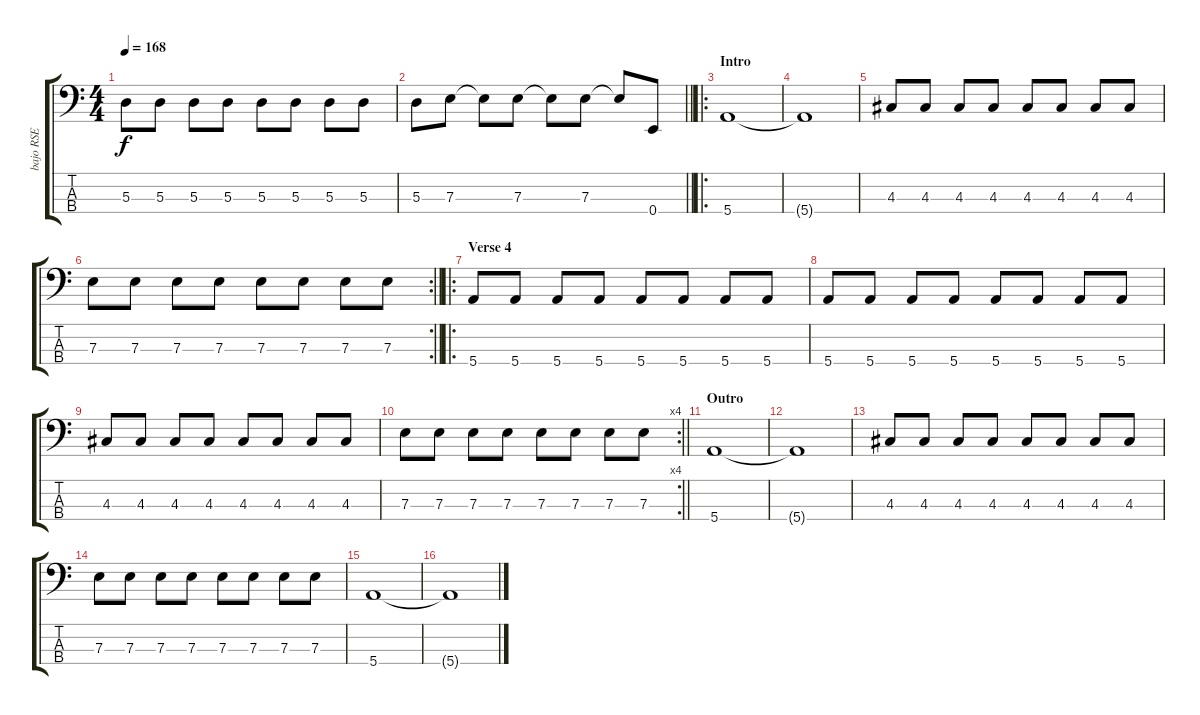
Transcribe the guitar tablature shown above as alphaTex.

\track ("bajo RSE" "bajo RSE") {instrument electricbassfinger}
\staff {score tabs}
\tuning (G2 D2 A1 E1) {hide}
\ts (4 4)
\tempo 168
\clef f4
\ks c
5.3.8{dy f} 5.3.8 5.3.8 5.3.8 5.3.8 5.3.8 5.3.8 5.3.8 |
\barLineRight lightlight
5.3.8 7.3.8 7.3{t}.8 7.3.8 7.3{t}.8 7.3.8 7.3{t}.8 0.4.8 |
\ro
\section ("" "Intro")
5.4.1 |
5.4{t}.1 |
4.3.8 4.3.8 4.3.8 4.3.8 4.3.8 4.3.8 4.3.8 4.3.8 |
\rc 2
\barLineRight lightlight
7.3.8 7.3.8 7.3.8 7.3.8 7.3.8 7.3.8 7.3.8 7.3.8 |
\ro
\section ("" "Verse 4")
5.4.8 5.4.8 5.4.8 5.4.8 5.4.8 5.4.8 5.4.8 5.4.8 |
5.4.8 5.4.8 5.4.8 5.4.8 5.4.8 5.4.8 5.4.8 5.4.8 |
4.3.8 4.3.8 4.3.8 4.3.8 4.3.8 4.3.8 4.3.8 4.3.8 |
\rc 4
\barLineRight lightlight
7.3.8 7.3.8 7.3.8 7.3.8 7.3.8 7.3.8 7.3.8 7.3.8 |
\section ("" "Outro")
5.4.1 |
5.4{t}.1 |
4.3.8 4.3.8 4.3.8 4.3.8 4.3.8 4.3.8 4.3.8 4.3.8 |
7.3.8 7.3.8 7.3.8 7.3.8 7.3.8 7.3.8 7.3.8 7.3.8 |
5.4.1 |
5.4{t}.1
